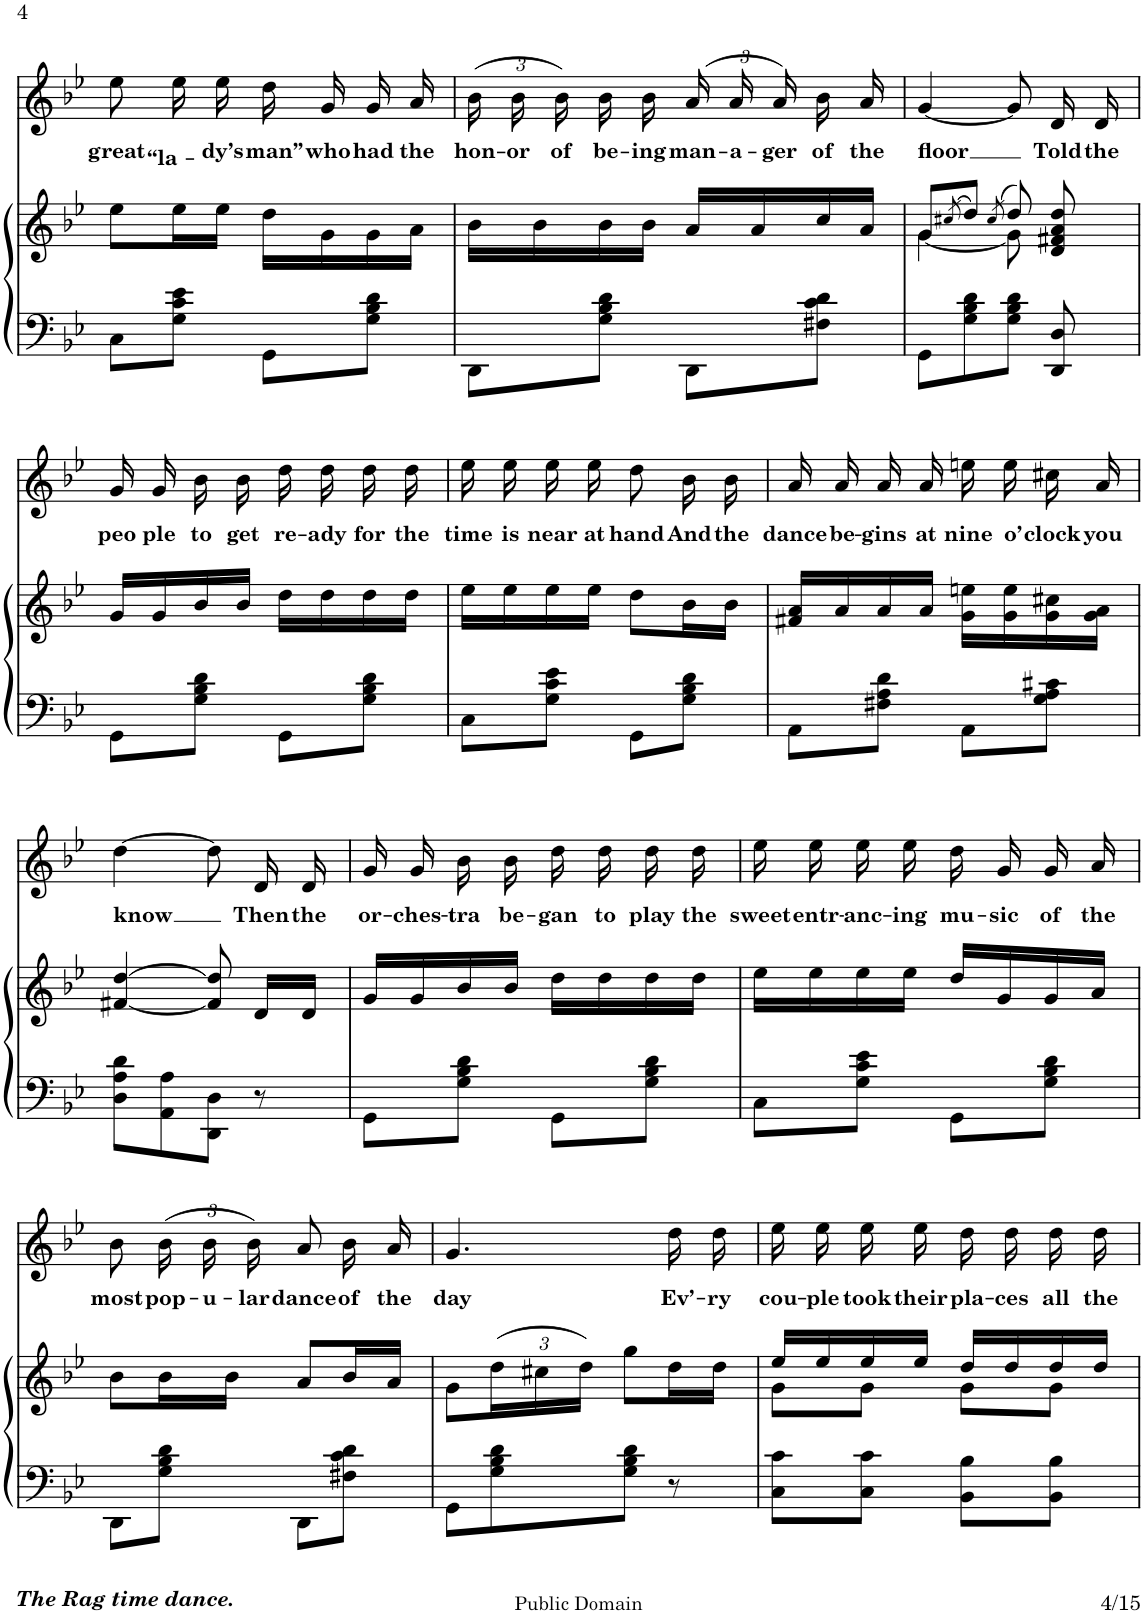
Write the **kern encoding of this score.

**kern	**kern	**kern	**text
*part2	*part2	*part1	*part1
*staff3	*staff2	*staff1	*staff1
*I"PIANO.	*	*I"VOICE.	*
*I'Pno	*	*	*
!!LO:PB:g=z
*clefF4	*clefG2	*clefG2	*
*k[b-e-]	*k[b-e-]	*k[b-e-]	*
*M2/4	*M2/4	*M2/4	*
=23	=23	=23	=23
!	!	!	!LO:LY:b
8C\L	8ee-\L	8ee-\L	great
!	!	!	!LO:LY:b
8G\ 8c\ 8e-\J	16ee-\L	16ee-\L	“la-
!	!	!	!LO:LY:b
.	16ee-\JJ	16ee-\JJ	-dy’s
!	!	!	!LO:LY:b
8GG\L	16dd\LL	16dd\LL	man”
!	!	!	!LO:LY:b
.	16g\	16g\J	who
!	!	!	!LO:LY:b
8G\ 8B-\ 8d\J	16g\	16g\L	had
!	!	!	!LO:LY:b
.	16a\JJ	16a\JJ	the
=24	=24	=24	=24
*	*	*Xbrackettup	*
!	!	!	!LO:LY:b
8DD\L	16b-\LL	(>24b-\LL	hon-
!	!	!	!LO:LY:b
.	.	24b-\	-or
.	16b-\	.	.
!	!	!	!LO:LY:b
.	.	24b-\J)	of
!	!	!	!LO:LY:b
8G\ 8B-\ 8d\J	16b-\	16b-\L	be-
!	!	!	!LO:LY:b
.	16b-\JJ	16b-\JJ	-ing
!	!	!	!LO:LY:b
8DD\L	16a/LL	(>24a/LL	man-
!	!	!	!LO:LY:b
.	.	24a/	-a-
.	16a/	.	.
!	!	!	!LO:LY:b
.	.	24a/J)	-ger
!	!	!	!LO:LY:b
8F#X\ 8c\ 8d\J	16cc/	16b-/L	of
!	!	!	!LO:LY:b
.	16a/JJ	16a/JJ	the
=25	=25	=25	=25
*	*^	*	*
!	!	!	!	!LO:LY:b
8GG\L	8g/L	[4g\	[4g/	floor
.	(8qcc#X/	.	.	.
8G\ 8B-\ 8d\	8dd/J)	.	.	.
.	(8qcc#/	.	.	.
8G\ 8B-\ 8d\J	8dd/)	8g\]	8g/L]	.
!	!	!	!	!LO:LY:b
8DD/ 8D/	8d/ 8f#X/ 8a/ 8dd/	8ryy	16d/L	Told
!	!	!	!	!LO:LY:b
.	.	.	16d/JJ	the
*	*v	*v	*	*
!!LO:LB:g=z
=26	=26	=26	=26
!	!	!	!LO:LY:b
8GG\L	16g/LL	16g/LL	peo
!	!	!	!LO:LY:b
.	16g/	16g/J	ple
!	!	!	!LO:LY:b
8G\ 8B-\ 8d\J	16b-/	16b-/L	to
!	!	!	!LO:LY:b
.	16b-/JJ	16b-/JJ	get
!	!	!	!LO:LY:b
8GG\L	16dd\LL	16dd\LL	re-
!	!	!	!LO:LY:b
.	16dd\	16dd\J	-ady
!	!	!	!LO:LY:b
8G\ 8B-\ 8d\J	16dd\	16dd\L	for
!	!	!	!LO:LY:b
.	16dd\JJ	16dd\JJ	the
=27	=27	=27	=27
!	!	!	!LO:LY:b
8C\L	16ee-\LL	16ee-\LL	time
!	!	!	!LO:LY:b
.	16ee-\	16ee-\J	is
!	!	!	!LO:LY:b
8G\ 8c\ 8e-\J	16ee-\	16ee-\L	near
!	!	!	!LO:LY:b
.	16ee-\JJ	16ee-\JJ	at
!	!	!	!LO:LY:b
8GG\L	8dd\L	8dd\L	hand
!	!	!	!LO:LY:b
8G\ 8B-\ 8d\J	16b-\L	16b-\L	And
!	!	!	!LO:LY:b
.	16b-\JJ	16b-\JJ	the
=28	=28	=28	=28
!	!	!	!LO:LY:b
8AA\L	16f#X/ 16a/LL	16a/LL	dance
!	!	!	!LO:LY:b
.	16a/	16a/J	be-
!	!	!	!LO:LY:b
8F#X\ 8A\ 8d\J	16a/	16a/L	-gins
!	!	!	!LO:LY:b
.	16a/JJ	16a/JJ	at
!	!	!	!LO:LY:b
8AA\L	16g\ 16een\LL	16een\LL	nine
!	!	!	!LO:LY:b
.	16g\ 16ee\	16ee\J	o’-
!	!	!	!LO:LY:b
8G\ 8A\ 8c#X\J	16g\ 16cc#X\	16cc#X\L	-clock
!	!	!	!LO:LY:b
.	16g\ 16a\JJ	16a\JJ	you
!!LO:LB:g=z
=29	=29	=29	=29
!	!	!	!LO:LY:b
8D\ 8A\ 8d\L	[4f#X/ [4dd/	[4dd\	know
8AA\ 8A\	.	.	.
8DD\ 8D\J	8f#/] 8dd/]	8dd/L]	.
!	!	!	!LO:LY:b
8r	16d/LL	16d/L	Then
!	!	!	!LO:LY:b
.	16d/JJ	16d/JJ	the
=30	=30	=30	=30
!	!	!	!LO:LY:b
8GG\L	16g/LL	16g/LL	or-
!	!	!	!LO:LY:b
.	16g/	16g/J	-ches-
!	!	!	!LO:LY:b
8G\ 8B-\ 8d\J	16b-/	16b-/L	-tra
!	!	!	!LO:LY:b
.	16b-/JJ	16b-/JJ	be-
!	!	!	!LO:LY:b
8GG\L	16dd\LL	16dd\LL	-gan
!	!	!	!LO:LY:b
.	16dd\	16dd\J	to
!	!	!	!LO:LY:b
8G\ 8B-\ 8d\J	16dd\	16dd\L	play
!	!	!	!LO:LY:b
.	16dd\JJ	16dd\JJ	the
=31	=31	=31	=31
!	!	!	!LO:LY:b
8C\L	16ee-\LL	16ee-\LL	sweet
!	!	!	!LO:LY:b
.	16ee-\	16ee-\J	entr-
!	!	!	!LO:LY:b
8G\ 8c\ 8e-\J	16ee-\	16ee-\L	-anc-
!	!	!	!LO:LY:b
.	16ee-\JJ	16ee-\JJ	-ing
!	!	!	!LO:LY:b
8GG\L	16dd/LL	16dd\LL	mu-
!	!	!	!LO:LY:b
.	16g/	16g\J	-sic
!	!	!	!LO:LY:b
8G\ 8B-\ 8d\J	16g/	16g\L	of
!	!	!	!LO:LY:b
.	16a/JJ	16a\JJ	the
!!LO:LB:g=z
=32	=32	=32	=32
!	!	!	!LO:LY:b
8DD\L	8b-\L	8b-\L	most
!	!	!	!LO:LY:b
8G\ 8B-\ 8d\J	16b-\L	(24b-\L	pop-
!	!	!	!LO:LY:b
.	.	24b-\	-u-
.	16b-\JJ	.	.
!	!	!	!LO:LY:b
.	.	24b-\JJ)	-lar
!	!	!	!LO:LY:b
8DD\L	8a/L	8a/L	dance
!	!	!	!LO:LY:b
8F#X\ 8c\ 8d\J	16b-/L	16b-/L	of
!	!	!	!LO:LY:b
.	16a/JJ	16a/JJ	the
=33	=33	=33	=33
!	!	!	!LO:LY:b
8GG\L	8g\L	4.g/	day
*	*Xbrackettup	*	*
8G\ 8B-\ 8d\	(24dd\L	.	.
.	24cc#X\	.	.
.	24dd\JJ)	.	.
8G\ 8B-\ 8d\J	8gg\L	.	.
!	!	!	!LO:LY:b
8r	16dd\L	16dd\LL	Ev’-
!	!	!	!LO:LY:b
.	16dd\JJ	16dd\JJ	-ry
=34	=34	=34	=34
*	*^	*	*
!	!	!	!	!LO:LY:b
8C\ 8c\L	8g\L	16ee-/LL	16ee-\LL	cou-
!	!	!	!	!LO:LY:b
.	.	16ee-/	16ee-\J	-ple
!	!	!	!	!LO:LY:b
8C\ 8c\J	8g\J	16ee-/	16ee-\L	took
!	!	!	!	!LO:LY:b
.	.	16ee-/JJ	16ee-\JJ	their
!	!	!	!	!LO:LY:b
8BB-\ 8B-\L	8g\L	16dd/LL	16dd\LL	pla-
!	!	!	!	!LO:LY:b
.	.	16dd/	16dd\J	-ces
!	!	!	!	!LO:LY:b
8BB-\ 8B-\J	8g\J	16dd/	16dd\L	all
!	!	!	!	!LO:LY:b
.	.	16dd/JJ	16dd\JJ	the
*	*v	*v	*	*
=	=	=	=
*-	*-	*-	*-
